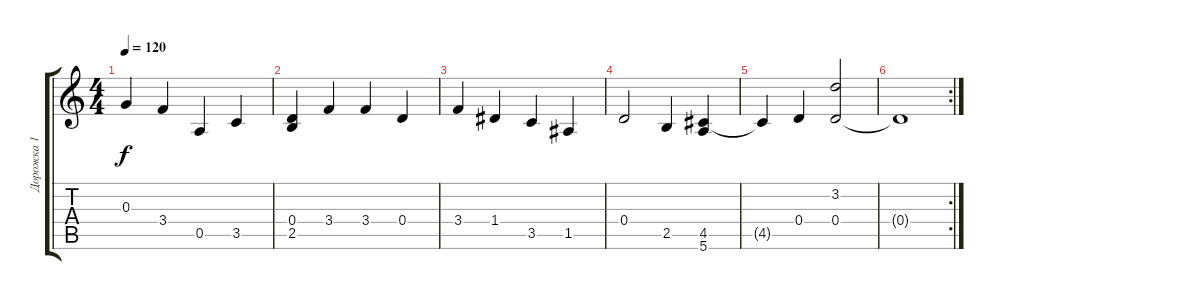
\track ("Дорожка 1" "Дорожка 1") {instrument acousticguitarsteel}
\staff {score tabs}
\tuning (E4 B3 G3 D3 A2 E2) {hide}
\ts (4 4)
\tempo 120
\clef g2
\ks c
0.3.4{dy f} 3.4.4 0.5.4 3.5.4 |
(0.4 2.5).4 3.4.4 3.4.4 0.4.4 |
3.4.4 1.4.4 3.5.4 1.5.4 |
0.4.2 2.5.4 (4.5 5.6).4 |
4.5{t}.4 0.4.4 (3.2 0.4).2 |
\rc 2
0.4{t}.1
